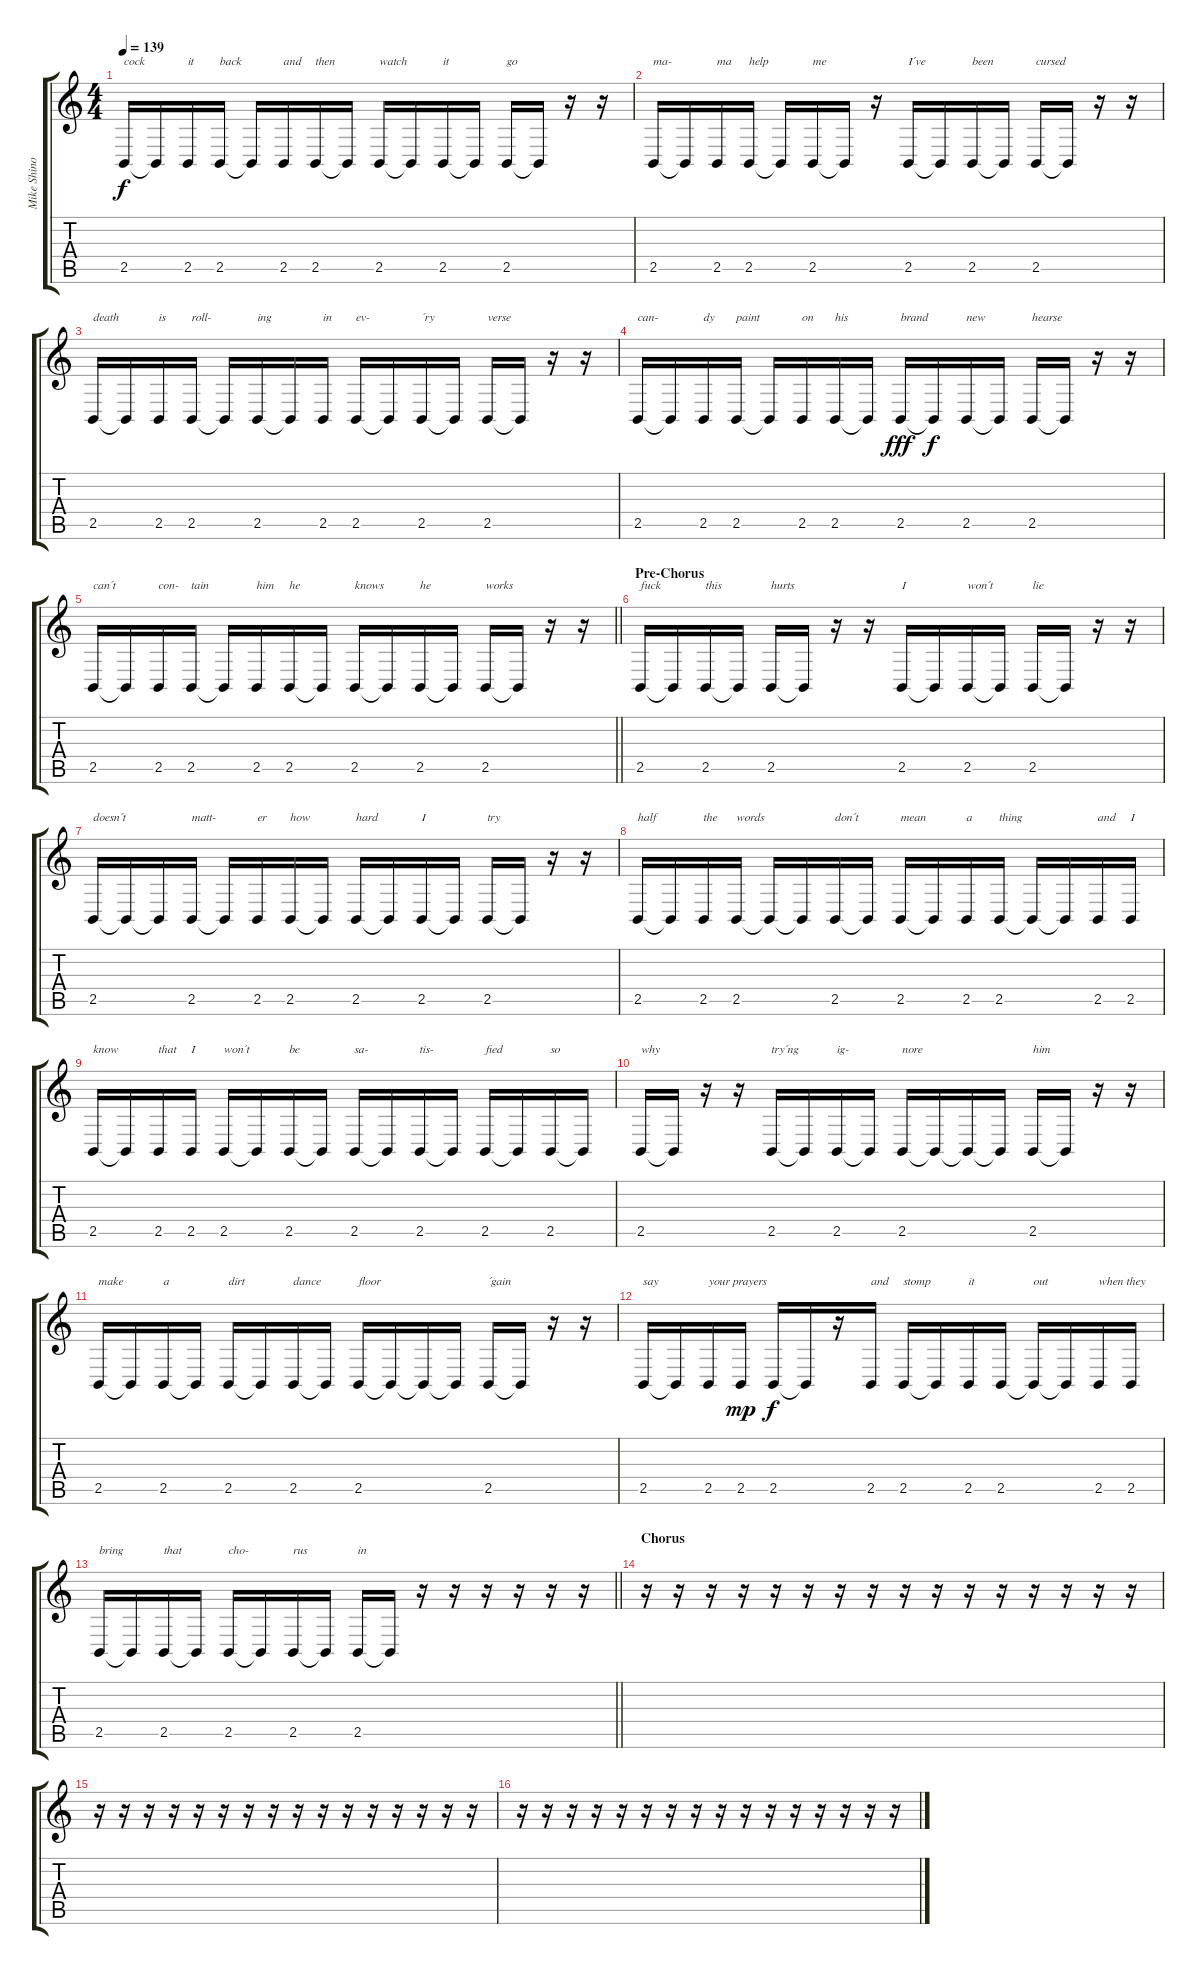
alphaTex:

\track ("Mike Shinoda [Vocals]" "Mike Shino") {instrument cello}
\staff {score tabs}
\tuning (E4 B3 G3 D3 A2 E2) {hide}
\ts (4 4)
\tempo 139
\clef g2
\ks c
2.5.16{txt "cock" dy f} 2.5{t}.16 2.5.16{txt "it"} 2.5.16{txt "back"} 2.5{t}.16 2.5.16{txt "and"} 2.5.16{txt "then"} 2.5{t}.16 2.5.16{txt "watch"} 2.5{t}.16 2.5.16{txt "it"} 2.5{t}.16 2.5.16{txt "go"} 2.5{t}.16 r.16 r.16 |
2.5.16{txt "ma-"} 2.5{t}.16 2.5.16{txt "ma"} 2.5.16{txt "help"} 2.5{t}.16 2.5.16{txt "me"} 2.5{t}.16 r.16 2.5.16{txt "I´ve"} 2.5{t}.16 2.5.16{txt "been"} 2.5{t}.16 2.5.16{txt "cursed"} 2.5{t}.16 r.16 r.16 |
2.5.16{txt "death"} 2.5{t}.16 2.5.16{txt "is"} 2.5.16{txt "roll-"} 2.5{t}.16 2.5.16{txt "ing"} 2.5{t}.16 2.5.16{txt "in"} 2.5.16{txt "ev-"} 2.5{t}.16 2.5.16{txt "´ry"} 2.5{t}.16 2.5.16{txt "verse"} 2.5{t}.16 r.16 r.16 |
2.5.16{txt "can-"} 2.5{t}.16 2.5.16{txt "dy"} 2.5.16{txt "paint"} 2.5{t}.16 2.5.16{txt "on"} 2.5.16{txt "his"} 2.5{t}.16 2.5.16{txt "brand" dy fff} 2.5{t}.16{dy f} 2.5.16{txt "new"} 2.5{t}.16 2.5.16{txt "hearse"} 2.5{t}.16 r.16 r.16 |
\barLineRight lightlight
2.5.16{txt "can´t"} 2.5{t}.16 2.5.16{txt "con-"} 2.5.16{txt "tain"} 2.5{t}.16 2.5.16{txt "him"} 2.5.16{txt "he"} 2.5{t}.16 2.5.16{txt "knows"} 2.5{t}.16 2.5.16{txt "he"} 2.5{t}.16 2.5.16{txt "works"} 2.5{t}.16 r.16 r.16 |
\section ("" "Pre-Chorus")
2.5.16{txt "fuck"} 2.5{t}.16 2.5.16{txt "this"} 2.5{t}.16 2.5.16{txt "hurts"} 2.5{t}.16 r.16 r.16 2.5.16{txt "I"} 2.5{t}.16 2.5.16{txt "won´t"} 2.5{t}.16 2.5.16{txt "lie"} 2.5{t}.16 r.16 r.16 |
2.5.16{txt "doesn´t"} 2.5{t}.16 2.5{t}.16 2.5.16{txt "matt-"} 2.5{t}.16 2.5.16{txt "er"} 2.5.16{txt "how"} 2.5{t}.16 2.5.16{txt "hard"} 2.5{t}.16 2.5.16{txt "I"} 2.5{t}.16 2.5.16{txt "try"} 2.5{t}.16 r.16 r.16 |
2.5.16{txt "half"} 2.5{t}.16 2.5.16{txt "the"} 2.5.16{txt "words"} 2.5{t}.16 2.5{t}.16 2.5.16{txt "don´t"} 2.5{t}.16 2.5.16{txt "mean"} 2.5{t}.16 2.5.16{txt "a"} 2.5.16{txt "thing"} 2.5{t}.16 2.5{t}.16 2.5.16{txt "and"} 2.5.16{txt "I"} |
2.5.16{txt "know"} 2.5{t}.16 2.5.16{txt "that"} 2.5.16{txt "I"} 2.5.16{txt "won´t"} 2.5{t}.16 2.5.16{txt "be"} 2.5{t}.16 2.5.16{txt "sa-"} 2.5{t}.16 2.5.16{txt "tis-"} 2.5{t}.16 2.5.16{txt "fied"} 2.5{t}.16 2.5.16{txt "so"} 2.5{t}.16 |
2.5.16{txt "why"} 2.5{t}.16 r.16 r.16 2.5.16{txt "try´ng"} 2.5{t}.16 2.5.16{txt "ig-"} 2.5{t}.16 2.5.16{txt "nore"} 2.5{t}.16 2.5{t}.16 2.5{t}.16 2.5.16{txt "him"} 2.5{t}.16 r.16 r.16 |
2.5.16{txt "make"} 2.5{t}.16 2.5.16{txt "a"} 2.5{t}.16 2.5.16{txt "dirt"} 2.5{t}.16 2.5.16{txt "dance"} 2.5{t}.16 2.5.16{txt "floor"} 2.5{t}.16 2.5{t}.16 2.5{t}.16 2.5.16{txt "´gain"} 2.5{t}.16 r.16 r.16 |
2.5.16{txt "say"} 2.5{t}.16 2.5.16{txt "your prayers"} 2.5.16{dy mp} 2.5.16{dy f} 2.5{t}.16 r.16 2.5.16{txt "and"} 2.5.16{txt "stomp"} 2.5{t}.16 2.5.16{txt "it"} 2.5.16 2.5{t}.16{txt "out"} 2.5{t}.16 2.5.16{txt "when they"} 2.5.16 |
\barLineRight lightlight
2.5.16{txt "bring"} 2.5{t}.16 2.5.16{txt "that"} 2.5{t}.16 2.5.16{txt "cho-"} 2.5{t}.16 2.5.16{txt "rus"} 2.5{t}.16 2.5.16{txt "in"} 2.5{t}.16 r.16 r.16 r.16 r.16 r.16 r.16 |
\section ("" "Chorus")
r.16 r.16 r.16 r.16 r.16 r.16 r.16 r.16 r.16 r.16 r.16 r.16 r.16 r.16 r.16 r.16 |
r.16 r.16 r.16 r.16 r.16 r.16 r.16 r.16 r.16 r.16 r.16 r.16 r.16 r.16 r.16 r.16 |
r.16 r.16 r.16 r.16 r.16 r.16 r.16 r.16 r.16 r.16 r.16 r.16 r.16 r.16 r.16 r.16
